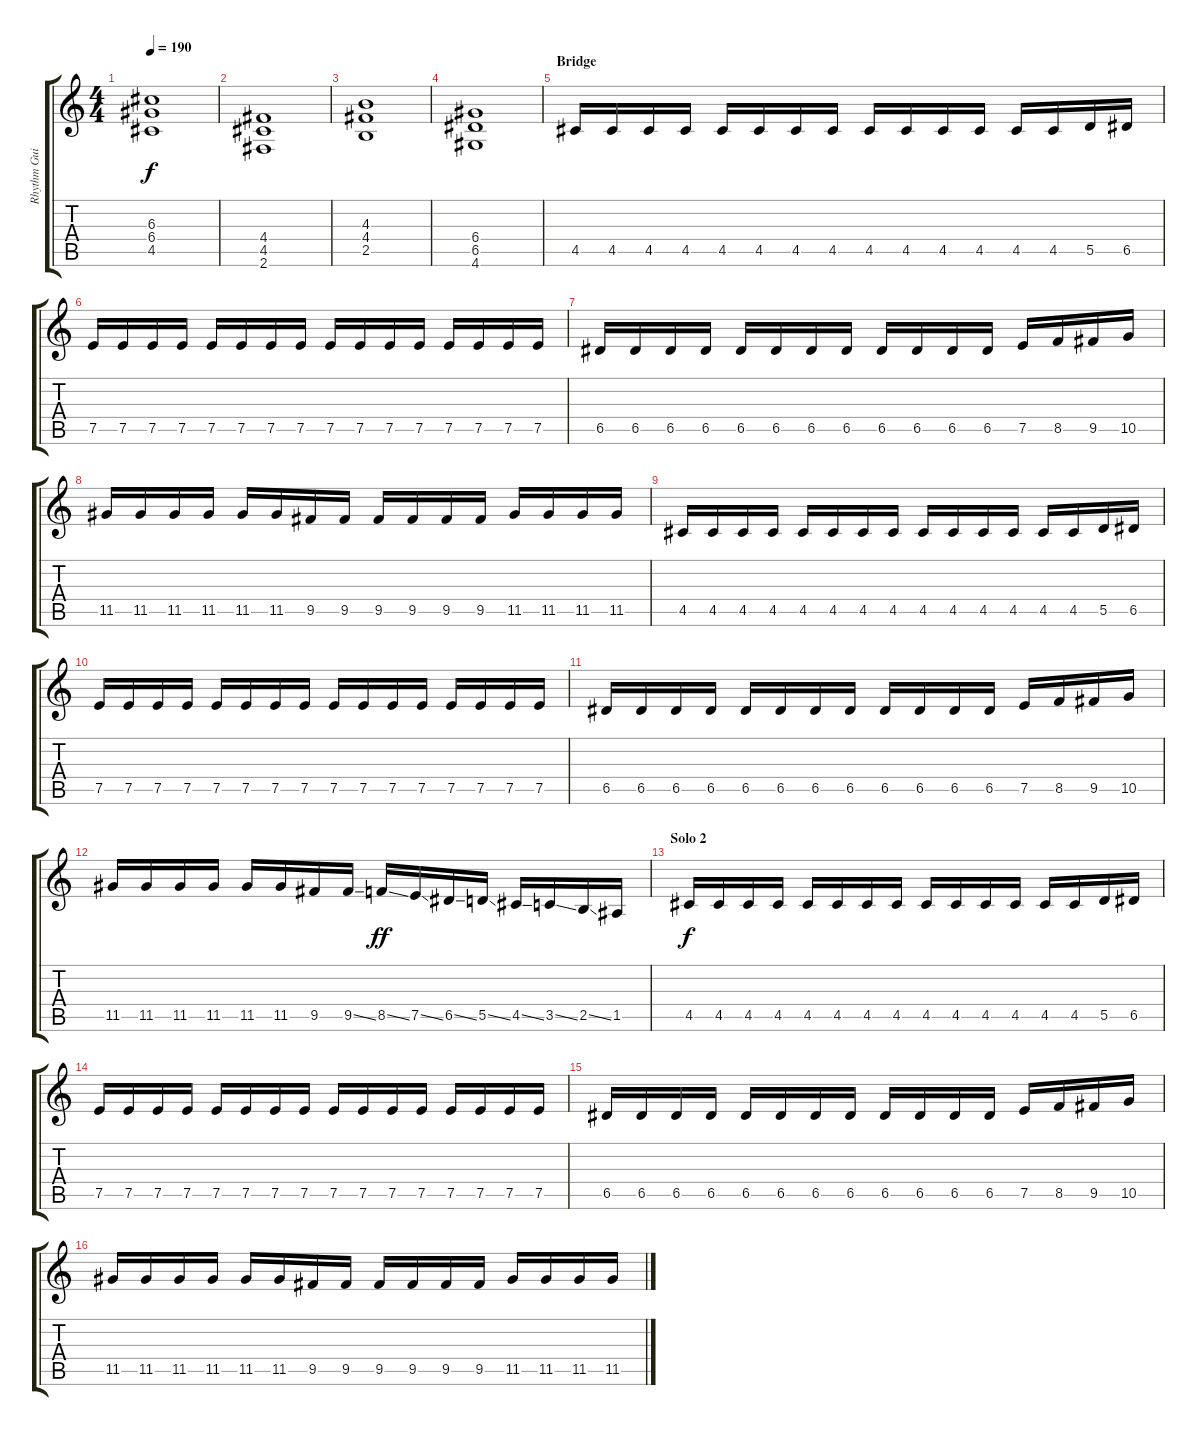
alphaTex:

\track ("Rhythm Guitar Right" "Rhythm Gui") {instrument overdrivenguitar}
\staff {score tabs}
\tuning (E4 B3 G3 D3 A2 E2) {hide}
\ts (4 4)
\tempo 190
\clef g2
\ks c
(6.3 6.4 4.5).1{dy f} |
(4.4 4.5 2.6).1 |
(4.3 4.4 2.5).1 |
(6.4 6.5 4.6).1 |
\section ("" "Bridge")
4.5.16 4.5.16 4.5.16 4.5.16 4.5.16 4.5.16 4.5.16 4.5.16 4.5.16 4.5.16 4.5.16 4.5.16 4.5.16 4.5.16 5.5.16 6.5.16 |
7.5.16 7.5.16 7.5.16 7.5.16 7.5.16 7.5.16 7.5.16 7.5.16 7.5.16 7.5.16 7.5.16 7.5.16 7.5.16 7.5.16 7.5.16 7.5.16 |
6.5.16 6.5.16 6.5.16 6.5.16 6.5.16 6.5.16 6.5.16 6.5.16 6.5.16 6.5.16 6.5.16 6.5.16 7.5.16 8.5.16 9.5.16 10.5.16 |
11.5.16 11.5.16 11.5.16 11.5.16 11.5.16 11.5.16 9.5.16 9.5.16 9.5.16 9.5.16 9.5.16 9.5.16 11.5.16 11.5.16 11.5.16 11.5.16 |
4.5.16 4.5.16 4.5.16 4.5.16 4.5.16 4.5.16 4.5.16 4.5.16 4.5.16 4.5.16 4.5.16 4.5.16 4.5.16 4.5.16 5.5.16 6.5.16 |
7.5.16 7.5.16 7.5.16 7.5.16 7.5.16 7.5.16 7.5.16 7.5.16 7.5.16 7.5.16 7.5.16 7.5.16 7.5.16 7.5.16 7.5.16 7.5.16 |
6.5.16 6.5.16 6.5.16 6.5.16 6.5.16 6.5.16 6.5.16 6.5.16 6.5.16 6.5.16 6.5.16 6.5.16 7.5.16 8.5.16 9.5.16 10.5.16 |
11.5.16 11.5.16 11.5.16 11.5.16 11.5.16 11.5.16 9.5.16 9.5{ss}.16 8.5{ss}.16{dy ff} 7.5{ss}.16 6.5{ss}.16 5.5{ss}.16 4.5{ss}.16 3.5{ss}.16 2.5{ss}.16 1.5.16 |
\section ("" "Solo 2")
4.5.16{dy f} 4.5.16 4.5.16 4.5.16 4.5.16 4.5.16 4.5.16 4.5.16 4.5.16 4.5.16 4.5.16 4.5.16 4.5.16 4.5.16 5.5.16 6.5.16 |
7.5.16 7.5.16 7.5.16 7.5.16 7.5.16 7.5.16 7.5.16 7.5.16 7.5.16 7.5.16 7.5.16 7.5.16 7.5.16 7.5.16 7.5.16 7.5.16 |
6.5.16 6.5.16 6.5.16 6.5.16 6.5.16 6.5.16 6.5.16 6.5.16 6.5.16 6.5.16 6.5.16 6.5.16 7.5.16 8.5.16 9.5.16 10.5.16 |
11.5.16 11.5.16 11.5.16 11.5.16 11.5.16 11.5.16 9.5.16 9.5.16 9.5.16 9.5.16 9.5.16 9.5.16 11.5.16 11.5.16 11.5.16 11.5.16
